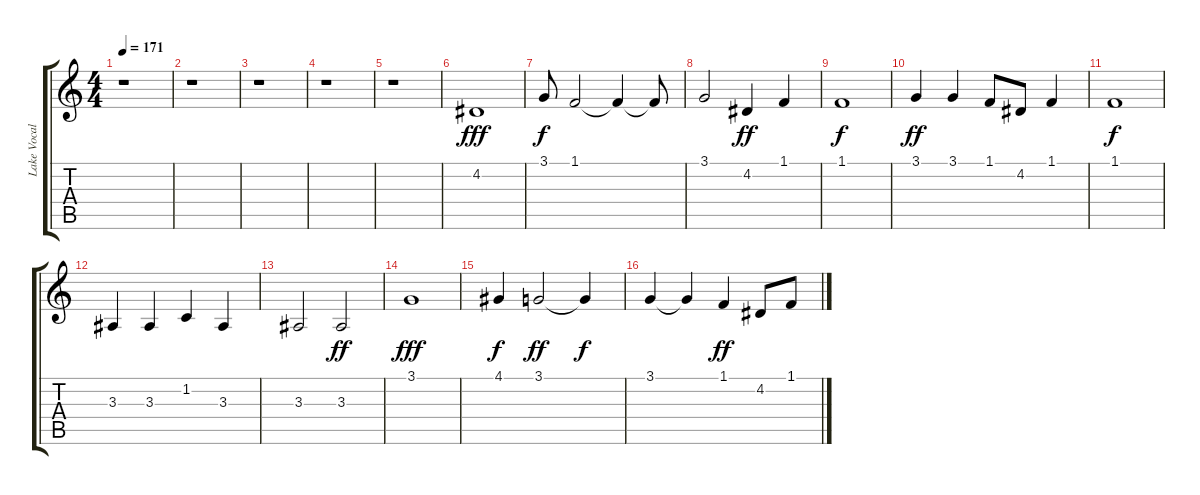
\track ("Lake Vocal" "Lake Vocal") {instrument tenorsax}
\staff {score tabs}
\tuning (E4 B3 G3 D3 A2 E2) {hide}
\ts (4 4)
\tempo 171
\clef g2
\ks c
r.1{dy f} |
r.1 |
r.1 |
r.1 |
r.1 |
4.2.1{dy fff} |
3.1.8{dy f} 1.1.2 1.1{t}.4 1.1{t}.8 |
3.1.2 4.2.4{dy ff} 1.1.4 |
1.1.1{dy f} |
3.1.4{dy ff} 3.1.4 1.1.8 4.2.8 1.1.4 |
1.1.1{dy f} |
3.3.4 3.3.4 1.2.4 3.3.4 |
3.3.2 3.3.2{dy ff} |
3.1.1{dy fff} |
4.1.4{dy f} 3.1.2{dy ff} 3.1{t}.4{dy f} |
3.1.4 3.1{t}.4 1.1.4{dy ff} 4.2.8 1.1.8
